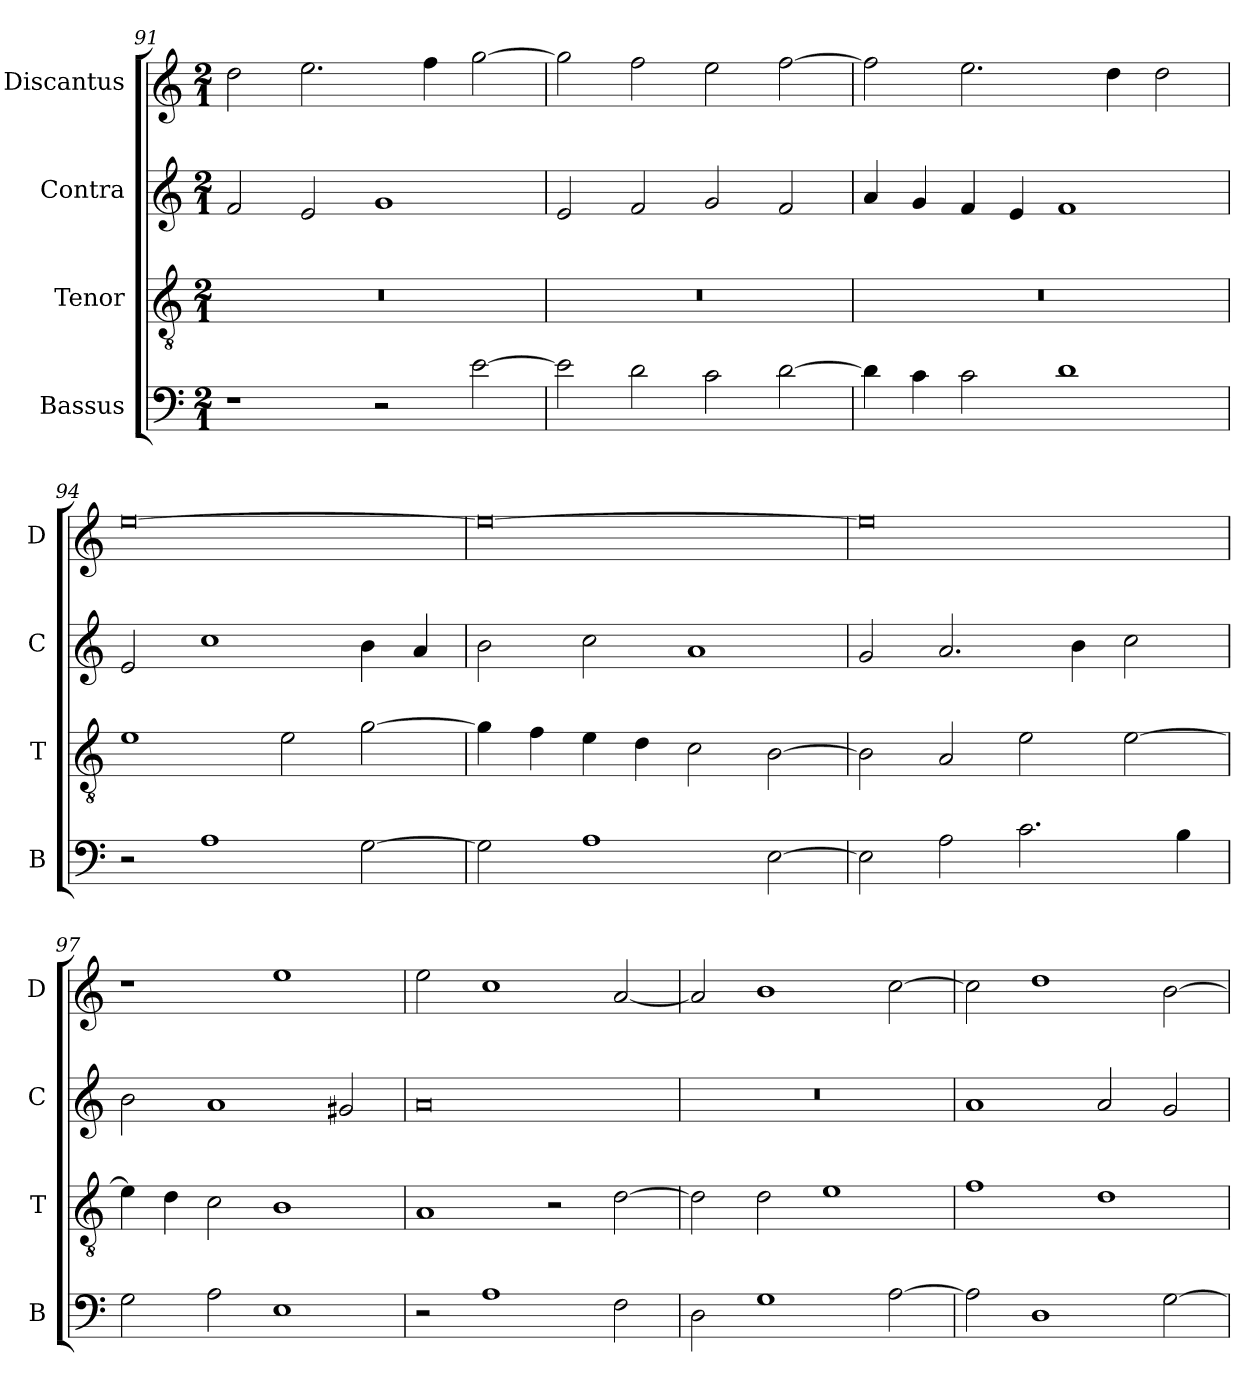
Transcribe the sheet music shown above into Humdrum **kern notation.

**kern	**kern	**kern	**kern
*part4	*part3	*part2	*part1
*staff4	*staff3	*staff2	*staff1
*I"Bassus	*I"Tenor	*I"Contra	*I"Discantus
*I'B	*I'T	*I'C	*I'D
*clefF4	*clefGv2	*clefG2	*clefG2
*k[]	*k[]	*k[]	*k[]
*M2/1	*M2/1	*M2/1	*M2/1
=91	=91	=91	=91
1r	0r	2f/	2dd\
.	.	2e/	2.ee\
2r	.	1g	.
.	.	.	4ff\
[2e\	.	.	[2gg\
=92	=92	=92	=92
2e\]	0r	2e/	2gg\]
2d\	.	2f/	2ff\
2c\	.	2g/	2ee\
[2d\	.	2f/	[2ff\
=93	=93	=93	=93
4d\]	0r	4a/	2ff\]
4c\	.	4g/	.
2c\	.	4f/	2.ee\
.	.	4e/	.
1d	.	1f	.
.	.	.	4dd\
.	.	.	2dd\
=94	=94	=94	=94
2r	1e	2e/	[0ee
1A	.	1cc	.
.	2e\	.	.
[2G\	[2g\	4b\	.
.	.	4a/	.
=95	=95	=95	=95
2G\]	4g\]	2b\	0ee_
.	4f\	.	.
1A	4e\	2cc\	.
.	4d\	.	.
.	2c\	1a	.
[2E\	[2B\	.	.
=96	=96	=96	=96
2E\]	2B\]	2g/	0ee]
2A\	2A/	2.a/	.
2.c\	2e\	.	.
.	.	4b\	.
.	[2e\	2cc\	.
4B\	.	.	.
=97	=97	=97	=97
2G\	4e\]	2b\	1r
.	4d\	.	.
2A\	2c\	1a	.
1E	1B	.	1ee
.	.	2g#X/	.
=98	=98	=98	=98
2r	1A	0a	2ee\
1A	.	.	1cc
.	2r	.	.
2F\	[2d\	.	[2a/
=99	=99	=99	=99
2D\	2d\]	0r	2a/]
1G	2d\	.	1b
.	1e	.	.
[2A\	.	.	[2cc\
=100	=100	=100	=100
2A\]	1f	1a	2cc\]
1D	.	.	1dd
.	1d	2a/	.
[2G\	.	2g/	[2b\
=	=	=	=
*-	*-	*-	*-
